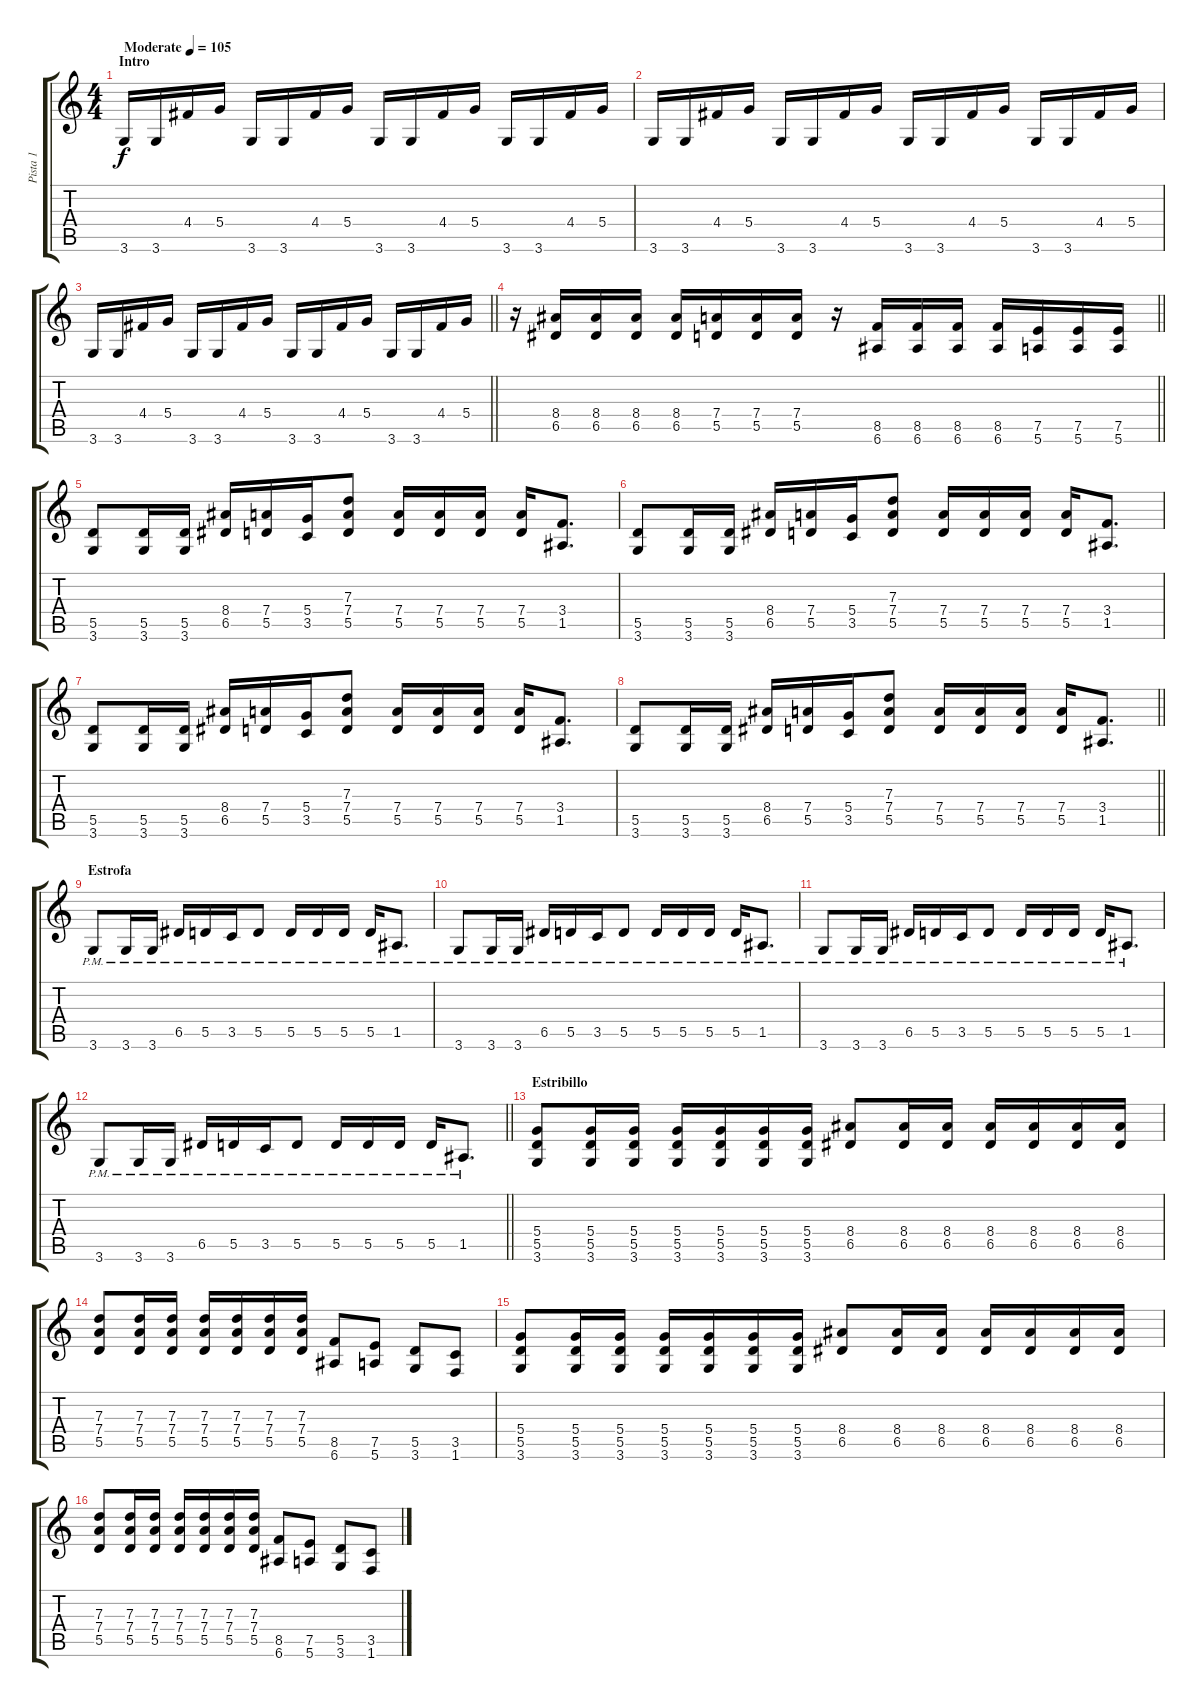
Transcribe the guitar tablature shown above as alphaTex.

\track ("Pista 1" "Pista 1") {instrument distortionguitar}
\staff {score tabs}
\tuning (E4 B3 G3 D3 A2 E2) {hide}
\ts (4 4)
\section ("" "Intro")
\tempo (105 "Moderate")
\clef g2
\ks c
3.6.16{dy f instrument distortionguitar} 3.6.16 4.4.16 5.4.16 3.6.16 3.6.16 4.4.16 5.4.16 3.6.16 3.6.16 4.4.16 5.4.16 3.6.16 3.6.16 4.4.16 5.4.16 |
3.6.16 3.6.16 4.4.16 5.4.16 3.6.16 3.6.16 4.4.16 5.4.16 3.6.16 3.6.16 4.4.16 5.4.16 3.6.16 3.6.16 4.4.16 5.4.16 |
\barLineRight lightlight
3.6.16 3.6.16 4.4.16 5.4.16 3.6.16 3.6.16 4.4.16 5.4.16 3.6.16 3.6.16 4.4.16 5.4.16 3.6.16 3.6.16 4.4.16 5.4.16 |
\barLineRight lightlight
r.16 (8.4 6.5).16 (8.4 6.5).16 (8.4 6.5).16 (8.4 6.5).16 (7.4 5.5).16 (7.4 5.5).16 (7.4 5.5).16 r.16 (8.5 6.6).16 (8.5 6.6).16 (8.5 6.6).16 (8.5 6.6).16 (7.5 5.6).16 (7.5 5.6).16 (7.5 5.6).16 |
(5.5 3.6).8 (5.5 3.6).16 (5.5 3.6).16 (8.4 6.5).16 (7.4 5.5).16 (5.4 3.5).16 (7.3 7.4 5.5).8 (7.4 5.5).16 (7.4 5.5).16 (7.4 5.5).16 (7.4 5.5).16 (3.4 1.5).8{d} |
(5.5 3.6).8 (5.5 3.6).16 (5.5 3.6).16 (8.4 6.5).16 (7.4 5.5).16 (5.4 3.5).16 (7.3 7.4 5.5).8 (7.4 5.5).16 (7.4 5.5).16 (7.4 5.5).16 (7.4 5.5).16 (3.4 1.5).8{d} |
(5.5 3.6).8 (5.5 3.6).16 (5.5 3.6).16 (8.4 6.5).16 (7.4 5.5).16 (5.4 3.5).16 (7.3 7.4 5.5).8 (7.4 5.5).16 (7.4 5.5).16 (7.4 5.5).16 (7.4 5.5).16 (3.4 1.5).8{d} |
\barLineRight lightlight
(5.5 3.6).8 (5.5 3.6).16 (5.5 3.6).16 (8.4 6.5).16 (7.4 5.5).16 (5.4 3.5).16 (7.3 7.4 5.5).8 (7.4 5.5).16 (7.4 5.5).16 (7.4 5.5).16 (7.4 5.5).16 (3.4 1.5).8{d} |
\section ("" "Estrofa")
3.6{pm}.8 3.6{pm}.16 3.6{pm}.16 6.5{pm}.16 5.5{pm}.16 3.5{pm}.16 5.5{pm}.8 5.5{pm}.16 5.5{pm}.16 5.5{pm}.16 5.5{pm}.16 1.5{pm}.8{d} |
3.6{pm}.8 3.6{pm}.16 3.6{pm}.16 6.5{pm}.16 5.5{pm}.16 3.5{pm}.16 5.5{pm}.8 5.5{pm}.16 5.5{pm}.16 5.5{pm}.16 5.5{pm}.16 1.5{pm}.8{d} |
3.6{pm}.8 3.6{pm}.16 3.6{pm}.16 6.5{pm}.16 5.5{pm}.16 3.5{pm}.16 5.5{pm}.8 5.5{pm}.16 5.5{pm}.16 5.5{pm}.16 5.5{pm}.16 1.5{pm}.8{d} |
\barLineRight lightlight
3.6{pm}.8 3.6{pm}.16 3.6{pm}.16 6.5{pm}.16 5.5{pm}.16 3.5{pm}.16 5.5{pm}.8 5.5{pm}.16 5.5{pm}.16 5.5{pm}.16 5.5{pm}.16 1.5{pm}.8{d} |
\section ("" "Estribillo")
(5.4 5.5 3.6).8 (5.4 5.5 3.6).16 (5.4 5.5 3.6).16 (5.4 5.5 3.6).16 (5.4 5.5 3.6).16 (5.4 5.5 3.6).16 (5.4 5.5 3.6).16 (8.4 6.5).8 (8.4 6.5).16 (8.4 6.5).16 (8.4 6.5).16 (8.4 6.5).16 (8.4 6.5).16 (8.4 6.5).16 |
(7.3 7.4 5.5).8 (7.3 7.4 5.5).16 (7.3 7.4 5.5).16 (7.3 7.4 5.5).16 (7.3 7.4 5.5).16 (7.3 7.4 5.5).16 (7.3 7.4 5.5).16 (8.5 6.6).8 (7.5 5.6).8 (5.5 3.6).8 (3.5 1.6).8 |
(5.4 5.5 3.6).8 (5.4 5.5 3.6).16 (5.4 5.5 3.6).16 (5.4 5.5 3.6).16 (5.4 5.5 3.6).16 (5.4 5.5 3.6).16 (5.4 5.5 3.6).16 (8.4 6.5).8 (8.4 6.5).16 (8.4 6.5).16 (8.4 6.5).16 (8.4 6.5).16 (8.4 6.5).16 (8.4 6.5).16 |
(7.3 7.4 5.5).8 (7.3 7.4 5.5).16 (7.3 7.4 5.5).16 (7.3 7.4 5.5).16 (7.3 7.4 5.5).16 (7.3 7.4 5.5).16 (7.3 7.4 5.5).16 (8.5 6.6).8 (7.5 5.6).8 (5.5 3.6).8 (3.5 1.6).8
